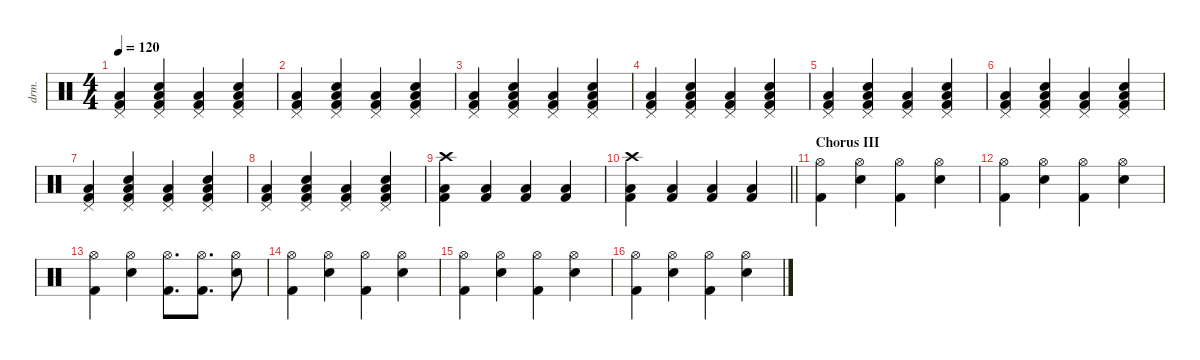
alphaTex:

\defaultSystemsLayout 4
\hideDynamics
\bracketExtendMode nobrackets
\otherSystemsTrackNameOrientation horizontal
\track ("Drums" "drm.") {instrument percussion}
\staff {score}
\articulation defaults
\ts (4 4)
\tempo 120
\clef neutral
\ks c
("Pedal Hi-Hat (hit)" "Low Floor Tom (hit)" "Kick (hit) 2").4{dy mf} ("Pedal Hi-Hat (hit)" "Snare (hit) 2" "Low Floor Tom (hit)" "Kick (hit) 2").4 ("Pedal Hi-Hat (hit)" "Low Floor Tom (hit)" "Kick (hit) 2").4 ("Pedal Hi-Hat (hit)" "Snare (hit) 2" "Low Floor Tom (hit)" "Kick (hit) 2").4 |
("Pedal Hi-Hat (hit)" "Low Floor Tom (hit)" "Kick (hit) 2").4 ("Pedal Hi-Hat (hit)" "Snare (hit) 2" "Low Floor Tom (hit)" "Kick (hit) 2").4 ("Pedal Hi-Hat (hit)" "Low Floor Tom (hit)" "Kick (hit) 2").4 ("Pedal Hi-Hat (hit)" "Snare (hit) 2" "Low Floor Tom (hit)" "Kick (hit) 2").4 |
("Pedal Hi-Hat (hit)" "Low Floor Tom (hit)" "Kick (hit) 2").4 ("Pedal Hi-Hat (hit)" "Snare (hit) 2" "Low Floor Tom (hit)" "Kick (hit) 2").4 ("Pedal Hi-Hat (hit)" "Low Floor Tom (hit)" "Kick (hit) 2").4 ("Pedal Hi-Hat (hit)" "Snare (hit) 2" "Low Floor Tom (hit)" "Kick (hit) 2").4 |
("Pedal Hi-Hat (hit)" "Low Floor Tom (hit)" "Kick (hit) 2").4 ("Pedal Hi-Hat (hit)" "Snare (hit) 2" "Low Floor Tom (hit)" "Kick (hit) 2").4 ("Pedal Hi-Hat (hit)" "Low Floor Tom (hit)" "Kick (hit) 2").4 ("Pedal Hi-Hat (hit)" "Snare (hit) 2" "Low Floor Tom (hit)" "Kick (hit) 2").4 |
("Pedal Hi-Hat (hit)" "Low Floor Tom (hit)" "Kick (hit) 2").4 ("Pedal Hi-Hat (hit)" "Snare (hit) 2" "Low Floor Tom (hit)" "Kick (hit) 2").4 ("Pedal Hi-Hat (hit)" "Low Floor Tom (hit)" "Kick (hit) 2").4 ("Pedal Hi-Hat (hit)" "Snare (hit) 2" "Low Floor Tom (hit)" "Kick (hit) 2").4 |
("Pedal Hi-Hat (hit)" "Low Floor Tom (hit)" "Kick (hit) 2").4 ("Pedal Hi-Hat (hit)" "Snare (hit) 2" "Low Floor Tom (hit)" "Kick (hit) 2").4 ("Pedal Hi-Hat (hit)" "Low Floor Tom (hit)" "Kick (hit) 2").4 ("Pedal Hi-Hat (hit)" "Snare (hit) 2" "Low Floor Tom (hit)" "Kick (hit) 2").4 |
("Pedal Hi-Hat (hit)" "Low Floor Tom (hit)" "Kick (hit) 2").4 ("Pedal Hi-Hat (hit)" "Snare (hit) 2" "Low Floor Tom (hit)" "Kick (hit) 2").4 ("Pedal Hi-Hat (hit)" "Low Floor Tom (hit)" "Kick (hit) 2").4 ("Pedal Hi-Hat (hit)" "Snare (hit) 2" "Low Floor Tom (hit)" "Kick (hit) 2").4 |
("Pedal Hi-Hat (hit)" "Low Floor Tom (hit)" "Kick (hit) 2").4 ("Pedal Hi-Hat (hit)" "Snare (hit) 2" "Low Floor Tom (hit)" "Kick (hit) 2").4 ("Pedal Hi-Hat (hit)" "Low Floor Tom (hit)" "Kick (hit) 2").4 ("Pedal Hi-Hat (hit)" "Snare (hit) 2" "Low Floor Tom (hit)" "Kick (hit) 2").4 |
("Crash high (hit)" "Low Floor Tom (hit)" "Kick (hit) 2").4{dy f} ("Low Floor Tom (hit)" "Kick (hit) 2").4 ("Low Floor Tom (hit)" "Kick (hit) 2").4 ("Low Floor Tom (hit)" "Kick (hit) 2").4 |
\barLineRight lightlight
("Crash high (hit)" "Low Floor Tom (hit)" "Kick (hit) 2").4 ("Low Floor Tom (hit)" "Kick (hit) 2").4 ("Low Floor Tom (hit)" "Kick (hit) 2").4 ("Low Floor Tom (hit)" "Kick (hit) 2").4 |
\section ("" "Chorus III")
("Hi-Hat (open)" "Kick (hit) 2").4 ("Hi-Hat (open)" "Snare (hit) 2").4 ("Hi-Hat (open)" "Kick (hit) 2").4 ("Hi-Hat (open)" "Snare (hit) 2").4 |
("Hi-Hat (open)" "Kick (hit) 2").4 ("Hi-Hat (open)" "Snare (hit) 2").4 ("Hi-Hat (open)" "Kick (hit) 2").4 ("Hi-Hat (open)" "Snare (hit) 2").4 |
("Hi-Hat (open)" "Kick (hit) 2").4 ("Hi-Hat (open)" "Snare (hit) 2").4 ("Hi-Hat (open)" "Kick (hit) 2").8{d} ("Hi-Hat (open)" "Kick (hit) 2").8{d} ("Hi-Hat (open)" "Snare (hit) 2").8 |
("Hi-Hat (open)" "Kick (hit) 2").4 ("Hi-Hat (open)" "Snare (hit) 2").4 ("Hi-Hat (open)" "Kick (hit) 2").4 ("Hi-Hat (open)" "Snare (hit) 2").4 |
("Hi-Hat (open)" "Kick (hit) 2").4 ("Hi-Hat (open)" "Snare (hit) 2").4 ("Hi-Hat (open)" "Kick (hit) 2").4 ("Hi-Hat (open)" "Snare (hit) 2").4 |
("Hi-Hat (open)" "Kick (hit) 2").4 ("Hi-Hat (open)" "Snare (hit) 2").4 ("Hi-Hat (open)" "Kick (hit) 2").4 ("Hi-Hat (open)" "Snare (hit) 2").4
